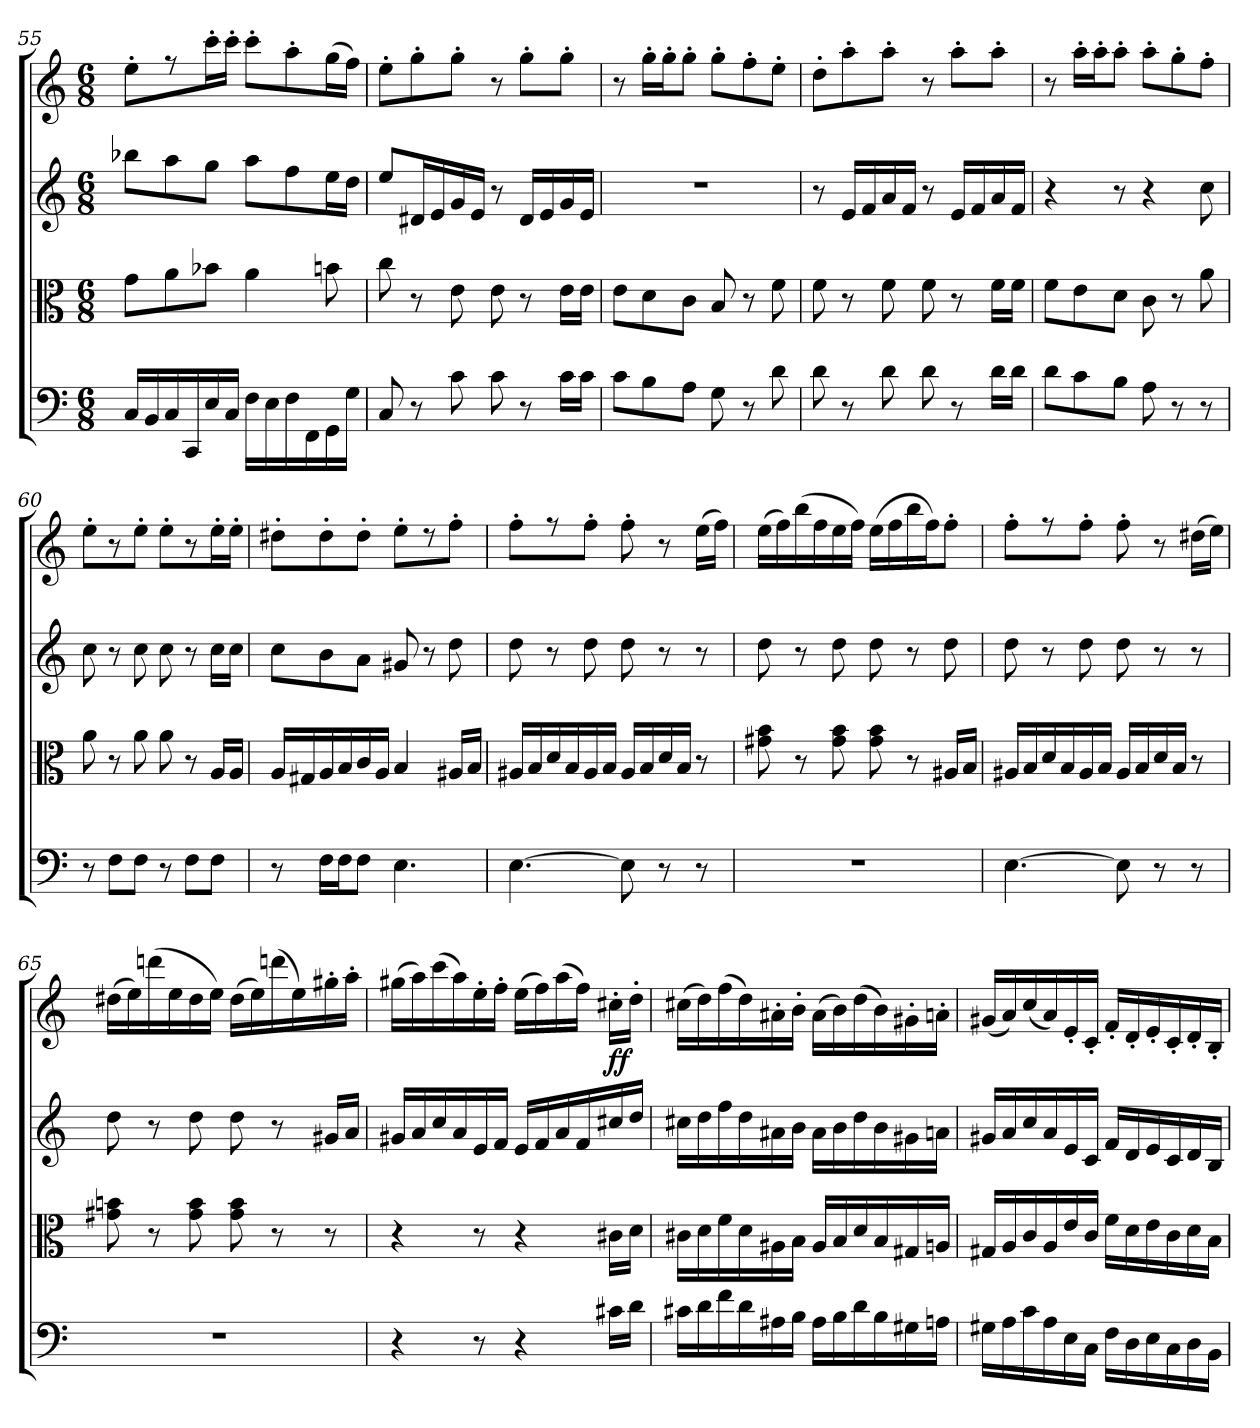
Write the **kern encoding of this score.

**kern	**kern	**kern	**kern	**dynam
*part4	*part3	*part2	*part1	*part1
*staff4	*staff3	*staff2	*staff1	*staff1
*clefF4	*clefC3	*clefG2	*clefG2	*
*k[]	*k[]	*k[]	*k[]	*
*C:	*C:	*C:	*C:	*
*M6/8	*M6/8	*M6/8	*M6/8	*
=55	=55	=55	=55	=55
16C/LL	8g\L	8bb-X\L	8ee'\L	.
16BB/	.	.	.	.
16C/	8a\	8aa\	8r	.
16CC/	.	.	.	.
16E/	8b-X\J	8gg\J	16ccc'\L	.
16C/JJ	.	.	16ccc'\JJ	.
16F\LL	4a\	8aa\L	8ccc'\L	.
16E\	.	.	.	.
16F\	.	8ff\	8aa'\	.
16FF\	.	.	.	.
16GG\	8bn\	16ee\L	(16gg\L	.
16G\JJ	.	16dd\JJ	16ff\JJ)	.
=56	=56	=56	=56	=56
8C/	8cc\	8ee/L	8ee'\L	.
8r	8r	16d#X/L	8gg'\	.
.	.	16e/	.	.
8c\	8e\	16g/	8gg'\J	.
.	.	16e/JJ	.	.
8c\	8e\	8r	8r	.
8r	8r	16d#/LL	8gg'\L	.
.	.	16e/	.	.
16c\LL	16e\LL	16g/	8gg'\J	.
16c\JJ	16e\JJ	16e/JJ	.	.
=57	=57	=57	=57	=57
8c\L	8e\L	2.r	8r	.
8B\	8d\	.	16gg'\LL	.
.	.	.	16gg'\J	.
8A\J	8c\J	.	8gg'\J	.
8G\	8B/	.	8gg'\L	.
8r	8r	.	8ff'\	.
8d\	8f\	.	8ee'\J	.
=58	=58	=58	=58	=58
8d\	8f\	8r	8dd'\L	.
8r	8r	16e/LL	8aa'\	.
.	.	16f/	.	.
8d\	8f\	16a/	8aa'\J	.
.	.	16f/JJ	.	.
8d\	8f\	8r	8r	.
8r	8r	16e/LL	8aa'\L	.
.	.	16f/	.	.
16d\LL	16f\LL	16a/	8aa'\J	.
16d\JJ	16f\JJ	16f/JJ	.	.
=59	=59	=59	=59	=59
8d\L	8f\L	4r	8r	.
8c\	8e\	.	16aa'\LL	.
.	.	.	16aa'\J	.
8B\J	8d\J	8r	8aa'\J	.
8A\	8c\	4r	8aa'\L	.
8r	8r	.	8gg'\	.
8r	8a\	8cc\	8ff'\J	.
=60	=60	=60	=60	=60
8r	8a\	8cc\	8ee'\L	.
8F\L	8r	8r	8r	.
8F\J	8a\	8cc\	8ee'\J	.
8r	8a\	8cc\	8ee'\L	.
8F\L	8r	8r	8r	.
8F\J	16A/LL	16cc\LL	16ee'\L	.
.	16A/JJ	16cc\JJ	16ee'\JJ	.
=61	=61	=61	=61	=61
8r	16A/LL	8cc\L	8dd#X'\L	.
.	16G#X/	.	.	.
16F\LL	16A/	8b\	8dd#'\	.
16F\J	16B/	.	.	.
8F\J	16c/	8a\J	8dd#'\J	.
.	16A/JJ	.	.	.
4.E\	4B/	8g#X/	8ee'\L	.
.	.	8r	8r	.
.	16A#X/LL	8dd\	8ff'\J	.
.	16B/JJ	.	.	.
=62	=62	=62	=62	=62
[4.E\	16A#X/LL	8dd\	8ff'\L	.
.	16B/	.	.	.
.	16d/	8r	8r	.
.	16B/	.	.	.
.	16A#/	8dd\	8ff'\J	.
.	16B/JJ	.	.	.
8E\]	16A#/LL	8dd\	8ff'\	.
.	16B/	.	.	.
8r	16d/	8r	8r	.
.	16B/JJ	.	.	.
8r	8r	8r	(16ee\LL	.
.	.	.	16ff\JJ)	.
=63	=63	=63	=63	=63
2.r	8g#X\ 8b\	8dd\	(16ee\LL	.
.	.	.	16ff\)	.
.	8r	8r	(16bb\	.
.	.	.	16ff\	.
.	8g#\ 8b\	8dd\	16ee\	.
.	.	.	16ff\JJ)	.
.	8g#\ 8b\	8dd\	(16ee\LL	.
.	.	.	16ff\	.
.	8r	8r	16bb\	.
.	.	.	16ff\J)	.
.	16A#X/LL	8dd\	8ff'\J	.
.	16B/JJ	.	.	.
=64	=64	=64	=64	=64
[4.E\	16A#X/LL	8dd\	8ff'\L	.
.	16B/	.	.	.
.	16d/	8r	8r	.
.	16B/	.	.	.
.	16A#/	8dd\	8ff'\J	.
.	16B/JJ	.	.	.
8E\]	16A#/LL	8dd\	8ff'\	.
.	16B/	.	.	.
8r	16d/	8r	8r	.
.	16B/JJ	.	.	.
8r	8r	8r	(16dd#X\LL	.
.	.	.	16ee\JJ)	.
=65	=65	=65	=65	=65
2.r	8g#X\ 8bn\	8dd\	(16dd#X\LL	.
.	.	.	16ee\)	.
.	8r	8r	(16dddn\	.
.	.	.	16ee\	.
.	8g#\ 8b\	8dd\	16dd#\	.
.	.	.	16ee\JJ)	.
.	8g#\ 8b\	8dd\	(16dd#\LL	.
.	.	.	16ee\)	.
.	8r	8r	(16dddn\	.
.	.	.	16ee\)	.
.	8r	16g#X/LL	16gg#X'\	.
.	.	16a/JJ	16aa'\JJ	.
=66	=66	=66	=66	=66
4r	4r	16g#X/LL	(16gg#X\LL	.
.	.	16a/	16aa\)	.
.	.	16cc/	(16ccc\	.
.	.	16a/	16aa\)	.
8r	8r	16e/	16ee'\	.
.	.	16f/JJ	16ff'\JJ	.
4r	4r	16e/LL	(16ee\LL	.
.	.	16f/	16ff\)	.
.	.	16a/	(16aa\	.
.	.	16f/	16ff\JJ)	.
16c#X\LL	16c#X\LL	16cc#X/	16cc#X'\LL	ff
16d\JJ	16d\JJ	16dd/JJ	16dd'\JJ	.
=67	=67	=67	=67	=67
16c#X\LL	16c#X\LL	16cc#X\LL	(16cc#X\LL	.
16d\	16d\	16dd\	16dd\)	.
16f\	16f\	16ff\	(16ff\	.
16d\	16d\	16dd\	16dd\)	.
16A#X\	16A#X\	16a#X\	16a#X'\	.
16B\JJ	16B\JJ	16b\JJ	16b'\JJ	.
16A#\LL	16A#/LL	16a#\LL	(16a#\LL	.
16B\	16B/	16b\	16b\)	.
16d\	16d/	16dd\	(16dd\	.
16B\	16B/	16b\	16b\)	.
16G#X\	16G#X/	16g#X\	16g#X'\	.
16An\JJ	16An/JJ	16an\JJ	16an'\JJ	.
=68	=68	=68	=68	=68
16G#X\LL	16G#X/LL	16g#X/LL	(16g#X/LL	.
16A\	16A/	16a/	16a/)	.
16c\	16c/	16cc/	(16cc/	.
16A\	16A/	16a/	16a/)	.
16E\	16e/	16e/	16e'/	.
16C\JJ	16c/JJ	16c/JJ	16c'/JJ	.
16F\LL	16f\LL	16f/LL	16f'/LL	.
16D\	16d\	16d/	16d'/	.
16E\	16e\	16e/	16e'/	.
16C\	16c\	16c/	16c'/	.
16D\	16d\	16d/	16d'/	.
16BB\JJ	16B\JJ	16B/JJ	16B'/JJ	.
=	=	=	=	=
*-	*-	*-	*-	*-
